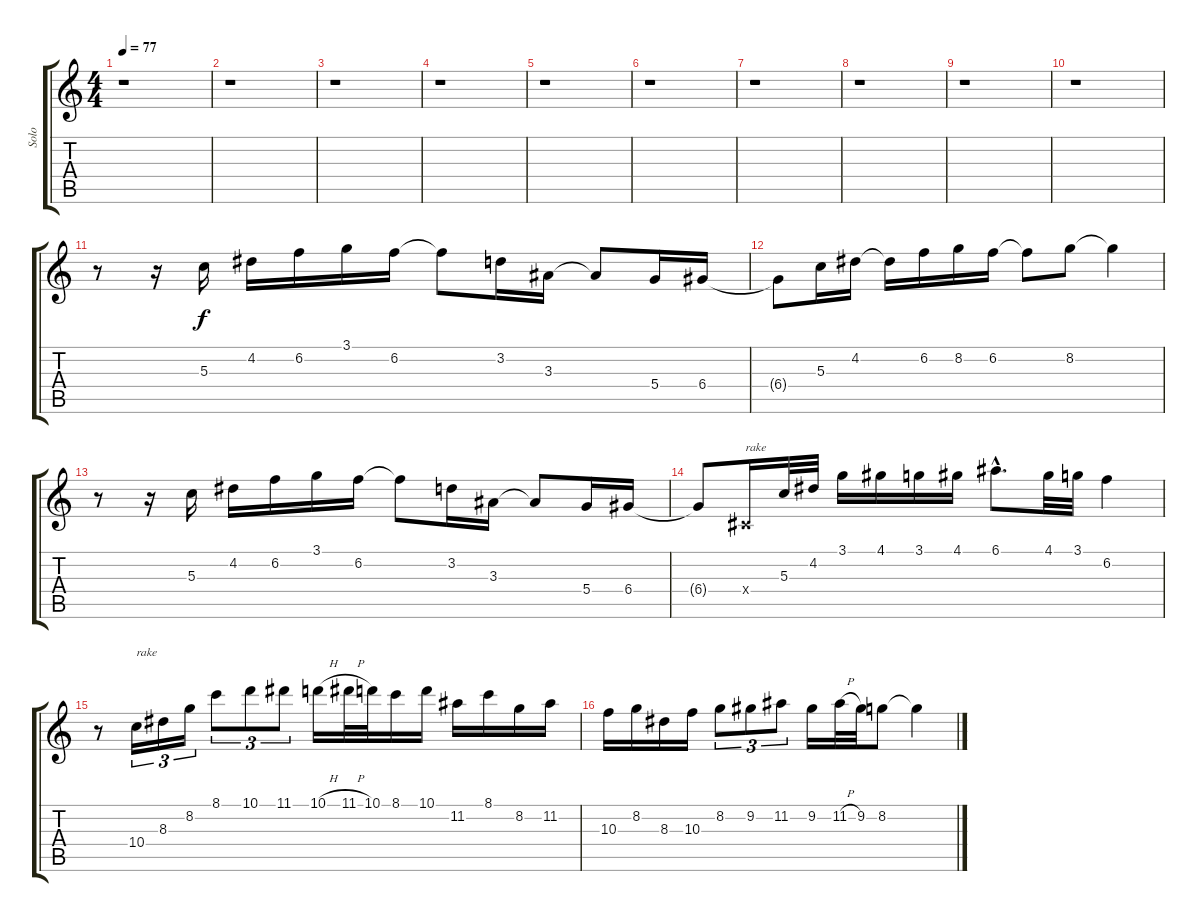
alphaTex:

\track ("Solo" "Solo") {instrument acousticguitarnylon}
\staff {score tabs}
\tuning (E4 B3 G3 D3 A2 E2) {hide}
\ts (4 4)
\tempo 77
\clef g2
\ks c
r.1{dy f} |
r.1 |
r.1 |
r.1 |
r.1 |
r.1 |
r.1 |
r.1 |
r.1 |
r.1 |
r.8 r.16 5.3.16 4.2.16 6.2.16 3.1.16 6.2.16 6.2{t}.8 3.2.16 3.3.16 3.3{t}.8 5.4.16 6.4.16 |
6.4{t}.8 5.3.16 4.2.16 4.2{t}.16 6.2.16 8.2.16 6.2.16 6.2{t}.8 8.2.8 8.2{t}.4 |
r.8 r.16 5.3.16 4.2.16 6.2.16 3.1.16 6.2.16 6.2{t}.8 3.2.16 3.3.16 3.3{t}.8 5.4.16 6.4.16 |
6.4{t}.8 -1.4{x}.16{txt "rake"} 5.3.32 4.2.32 3.1.16 4.1.16 3.1.16 4.1.16 6.1{hac}.8{d} 4.1.32 3.1.32 6.2.4 |
r.8 10.4.16{tu (3 2) txt "rake"} 8.3.16{tu (3 2)} 8.2.16{tu (3 2)} 8.1.8{tu (3 2)} 10.1.8{tu (3 2)} 11.1.8{tu (3 2)} 10.1{h}.16 11.1{h}.32 10.1.32 8.1.16 10.1.16 11.2.16 8.1.16 8.2.16 11.2.16 |
10.3.16 8.2.16 8.3.16 10.3.16 8.2.8{tu (3 2)} 9.2.8{tu (3 2)} 11.2.8{tu (3 2)} 9.2.16 11.2{h}.32 9.2.32 8.2.8 8.2{t}.4
